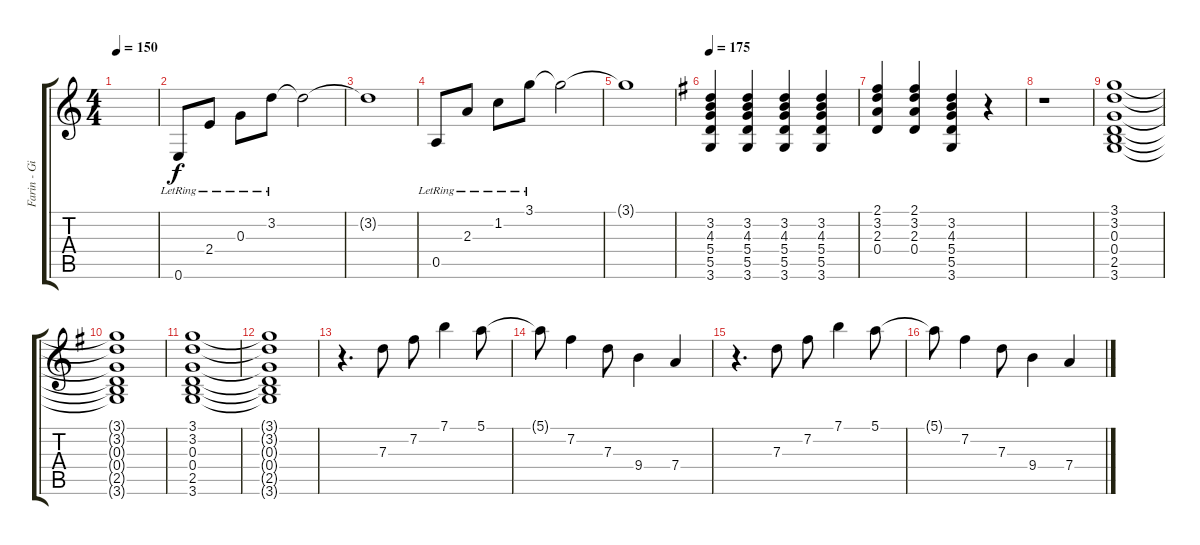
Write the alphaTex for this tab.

\track ("Farin - Gitarre (Clean)" "Farin - Gi") {instrument electricguitarclean}
\staff {score tabs}
\tuning (E4 B3 G3 D3 A2 E2) {hide}
\ts (4 4)
\tempo 150
\clef g2
\ks c
|
0.6{lr}.8 2.4{lr}.8 0.3{lr}.8 3.2{lr}.8 3.2{t}.2 |
3.2{t}.1 |
0.5{lr}.8 2.3{lr}.8 1.2{lr}.8 3.1{lr}.8 3.1{t}.2 |
3.1{t}.1 |
\tempo 175
\ks g
(3.2 4.3 5.4 5.5 3.6).4 (3.2 4.3 5.4 5.5 3.6).4 (3.2 4.3 5.4 5.5 3.6).4 (3.2 4.3 5.4 5.5 3.6).4 |
(2.1 3.2 2.3 0.4).4 (2.1 3.2 2.3 0.4).4 (3.2 4.3 5.4 5.5 3.6).4 r.4 |
r.1 |
(3.1 3.2 0.3 0.4 2.5 3.6).1 |
(3.1{t} 3.2{t} 0.3{t} 0.4{t} 2.5{t} 3.6{t}).1 |
(3.1 3.2 0.3 0.4 2.5 3.6).1 |
(3.1{t} 3.2{t} 0.3{t} 0.4{t} 2.5{t} 3.6{t}).1 |
r.4{d instrument overdrivenguitar} 7.3.8 7.2.8 7.1.4 5.1.8 |
5.1{t}.8 7.2.4 7.3.8 9.4.4 7.4.4 |
r.4{d} 7.3.8 7.2.8 7.1.4 5.1.8 |
5.1{t}.8 7.2.4 7.3.8 9.4.4 7.4.4
